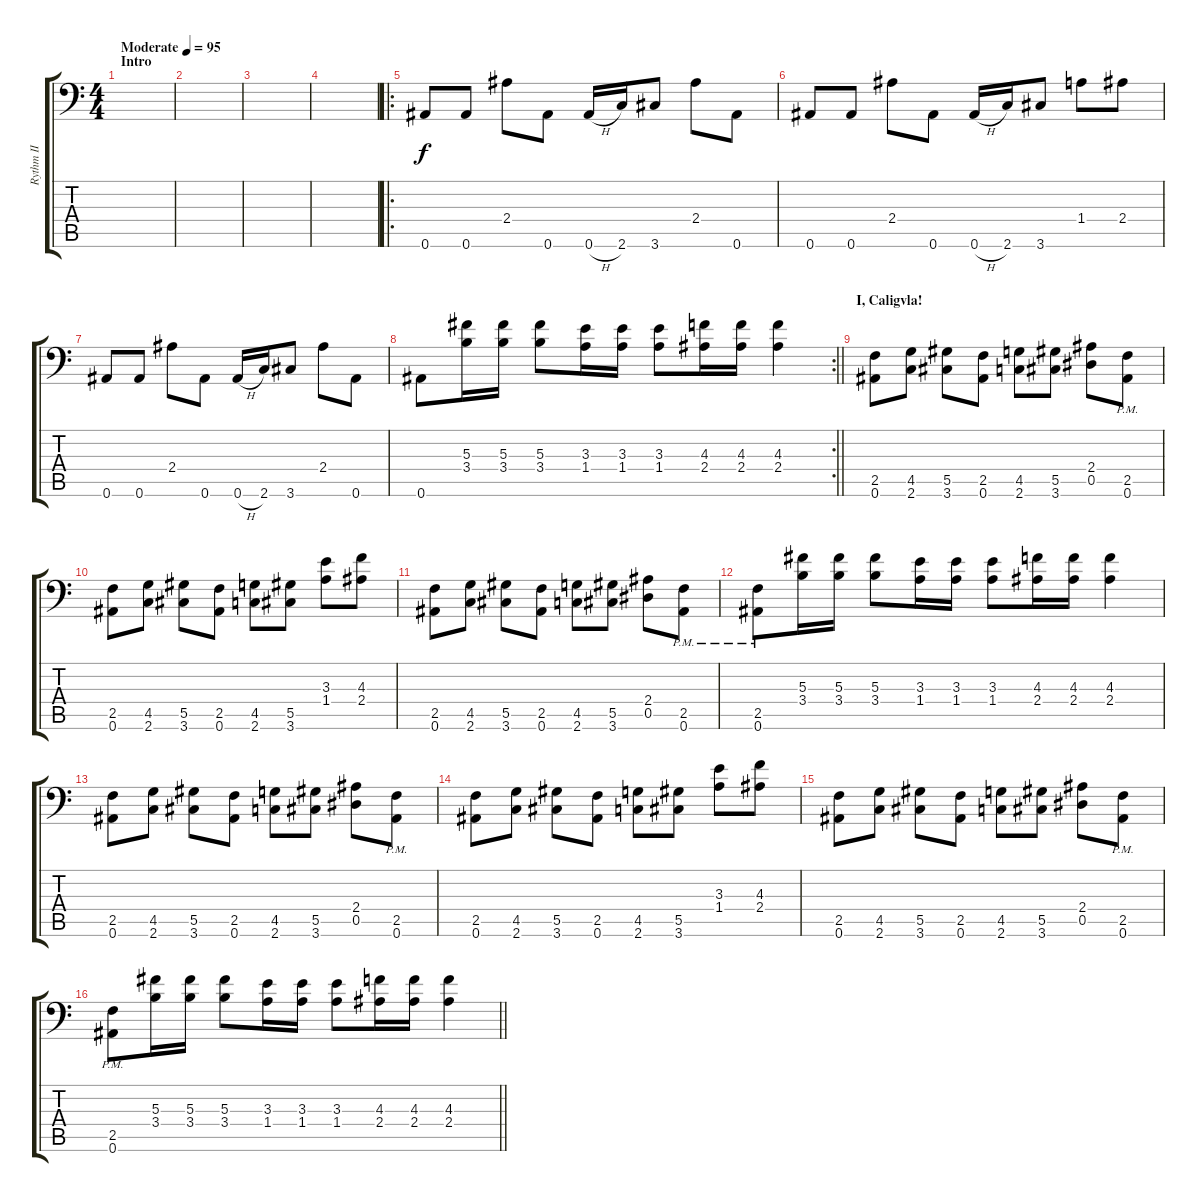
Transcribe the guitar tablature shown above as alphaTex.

\track ("Rythm II" "Rythm II") {instrument distortionguitar}
\staff {score tabs}
\tuning (Bb3 F3 Db3 Ab2 Eb2 Bb1) {hide}
\ts (4 4)
\section ("" "Intro")
\tempo (95 "Moderate")
\clef f4
\ks c
|
|
|
|
\ro
0.6.8 0.6.8 2.4.8 0.6.8 0.6{h}.16 2.6.16 3.6.8 2.4.8 0.6.8 |
0.6.8 0.6.8 2.4.8 0.6.8 0.6{h}.16 2.6.16 3.6.8 1.4.8 2.4.8 |
0.6.8 0.6.8 2.4.8 0.6.8 0.6{h}.16 2.6.16 3.6.8 2.4.8 0.6.8 |
\rc 2
\barLineRight lightlight
0.6.8 (5.3 3.4).16 (5.3 3.4).16 (5.3 3.4).8 (3.3 1.4).16 (3.3 1.4).16 (3.3 1.4).8 (4.3 2.4).16 (4.3 2.4).16 (4.3 2.4).4 |
\section ("" "I, Caligvla!")
(2.5 0.6).8 (4.5 2.6).8 (5.5 3.6).8 (2.5 0.6).8 (4.5 2.6).8 (5.5 3.6).8 (2.4 0.5).8 (2.5{pm} 0.6{pm}).8 |
(2.5 0.6).8 (4.5 2.6).8 (5.5 3.6).8 (2.5 0.6).8 (4.5 2.6).8 (5.5 3.6).8 (3.3 1.4).8 (4.3 2.4).8 |
(2.5 0.6).8 (4.5 2.6).8 (5.5 3.6).8 (2.5 0.6).8 (4.5 2.6).8 (5.5 3.6).8 (2.4 0.5).8 (2.5{pm} 0.6{pm}).8 |
(2.5{pm} 0.6{pm}).8 (5.3 3.4).16 (5.3 3.4).16 (5.3 3.4).8 (3.3 1.4).16 (3.3 1.4).16 (3.3 1.4).8 (4.3 2.4).16 (4.3 2.4).16 (4.3 2.4).4 |
(2.5 0.6).8 (4.5 2.6).8 (5.5 3.6).8 (2.5 0.6).8 (4.5 2.6).8 (5.5 3.6).8 (2.4 0.5).8 (2.5{pm} 0.6{pm}).8 |
(2.5 0.6).8 (4.5 2.6).8 (5.5 3.6).8 (2.5 0.6).8 (4.5 2.6).8 (5.5 3.6).8 (3.3 1.4).8 (4.3 2.4).8 |
(2.5 0.6).8 (4.5 2.6).8 (5.5 3.6).8 (2.5 0.6).8 (4.5 2.6).8 (5.5 3.6).8 (2.4 0.5).8 (2.5{pm} 0.6{pm}).8 |
\barLineRight lightlight
(2.5{pm} 0.6{pm}).8 (5.3 3.4).16 (5.3 3.4).16 (5.3 3.4).8 (3.3 1.4).16 (3.3 1.4).16 (3.3 1.4).8 (4.3 2.4).16 (4.3 2.4).16 (4.3 2.4).4
